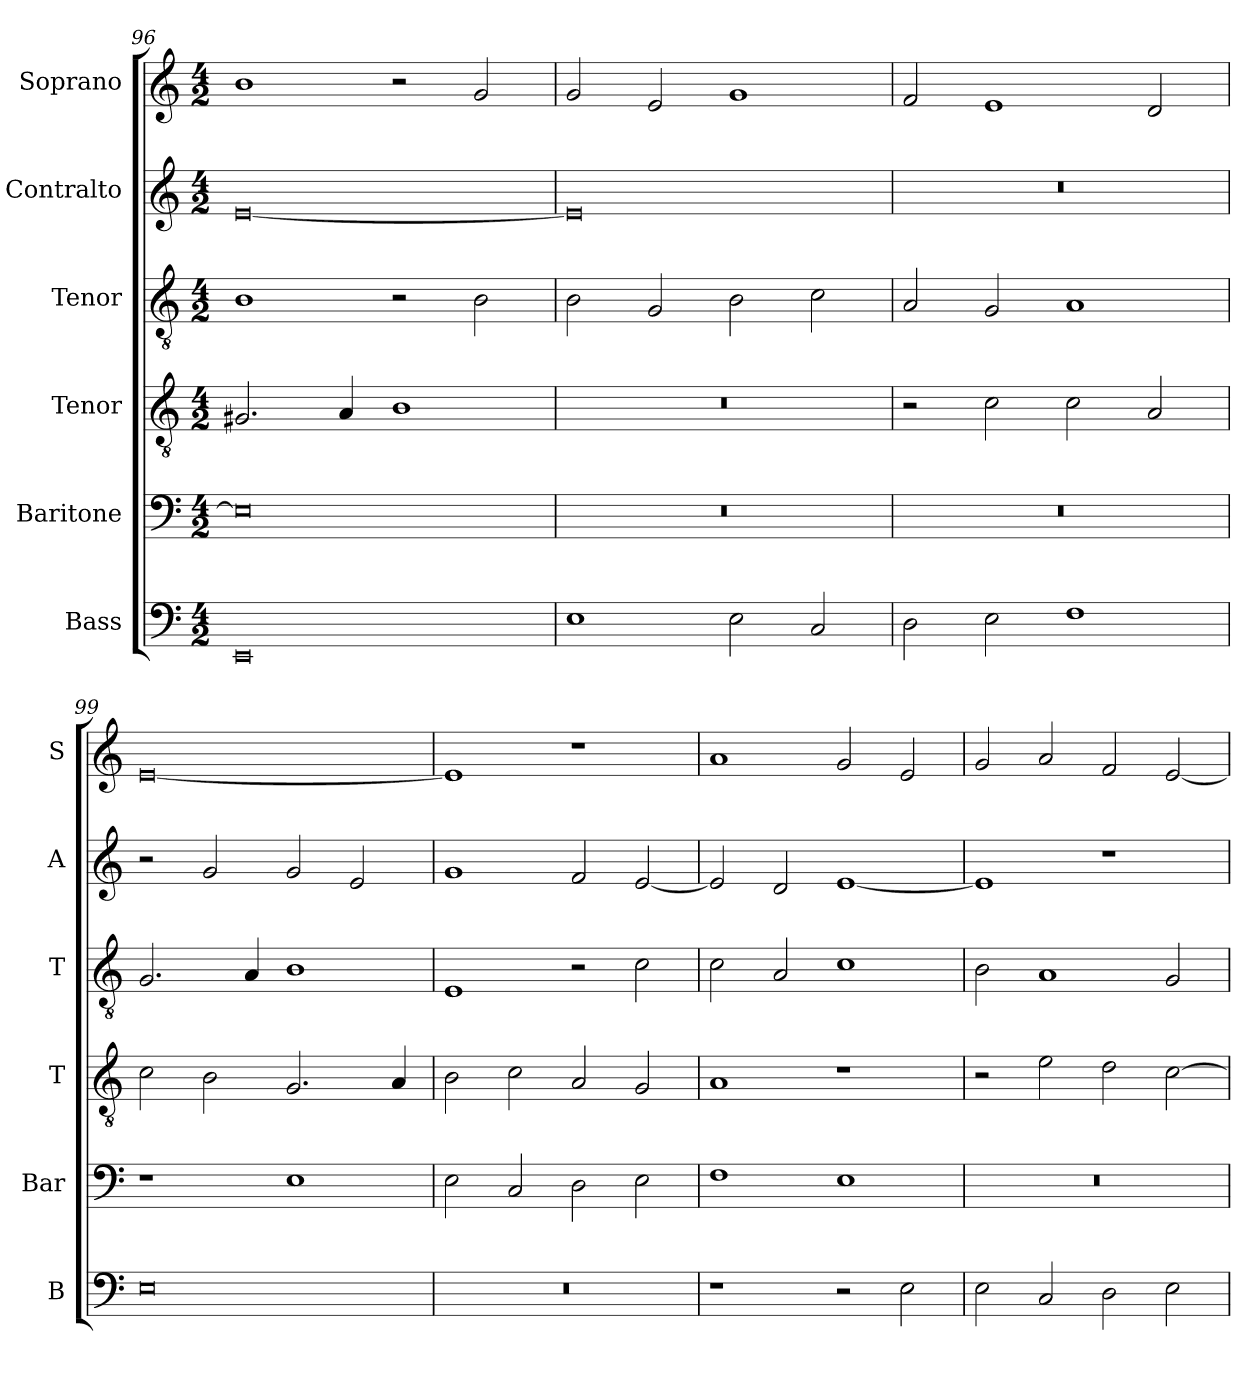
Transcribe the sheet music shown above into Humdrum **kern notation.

**kern	**kern	**kern	**kern	**kern	**kern
*part6	*part5	*part4	*part3	*part2	*part1
*staff6	*staff5	*staff4	*staff3	*staff2	*staff1
*I"Bass	*I"Baritone	*I"Tenor	*I"Tenor	*I"Contralto	*I"Soprano
*I'B	*I'Bar	*I'T	*I'T	*I'A	*I'S
*clefF4	*clefF4	*clefGv2	*clefGv2	*clefG2	*clefG2
*k[]	*k[]	*k[]	*k[]	*k[]	*k[]
*E:phr	*E:phr	*E:phr	*E:phr	*E:phr	*E:phr
*M4/2	*M4/2	*M4/2	*M4/2	*M4/2	*M4/2
=96	=96	=96	=96	=96	=96
0EE	0E]	2.G#X	1B	[0e	1b
.	.	4A	.	.	.
.	.	1B	2r	.	2r
.	.	.	2B	.	2g
=97	=97	=97	=97	=97	=97
1E	0r	0r	2B	0e]	2g
.	.	.	2G	.	2e
2E	.	.	2B	.	1g
2C	.	.	2c	.	.
=98	=98	=98	=98	=98	=98
2D	0r	2r	2A	0r	2f
2E	.	2c	2G	.	1e
1F	.	2c	1A	.	.
.	.	2A	.	.	2d
=99	=99	=99	=99	=99	=99
0E	1r	2c	2.G	2r	[0e
.	.	2B	.	2g	.
.	.	.	4A	.	.
.	1E	2.G	1B	2g	.
.	.	.	.	2e	.
.	.	4A	.	.	.
=100	=100	=100	=100	=100	=100
0r	2E	2B	1E	1g	1e]
.	2C	2c	.	.	.
.	2D	2A	2r	2f	1r
.	2E	2G	2c	[2e	.
=101	=101	=101	=101	=101	=101
1r	1F	1A	2c	2e]	1a
.	.	.	2A	2d	.
2r	1E	1r	1c	[1e	2g
2E	.	.	.	.	2e
=102	=102	=102	=102	=102	=102
2E	0r	2r	2B	1e]	2g
2C	.	2e	1A	.	2a
2D	.	2d	.	1r	2f
2E	.	[2c	2G	.	[2e
=	=	=	=	=	=
*-	*-	*-	*-	*-	*-
